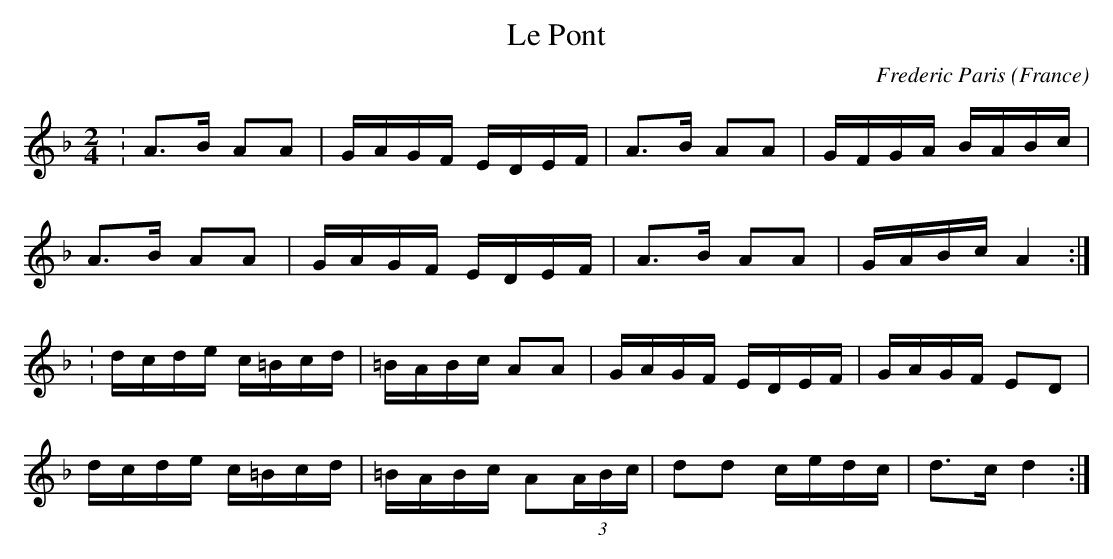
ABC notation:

X:1
T:Le Pont
C:Frederic Paris
L:1/16
M:2/4
O:France
K:D minor
:A3B A2A2|GAGF EDEF| A3B A2A2|GFGA BABc|
A3B A2A2|GAGF EDEF| A3B A2A2|GABc A4:|
:dcde c=Bcd|=BABc A2A2|GAGF EDEF|GAGF E2D2|
dcde c=Bcd|=BABc A2(3ABc|d2d2 cedc|d3c d4:|
